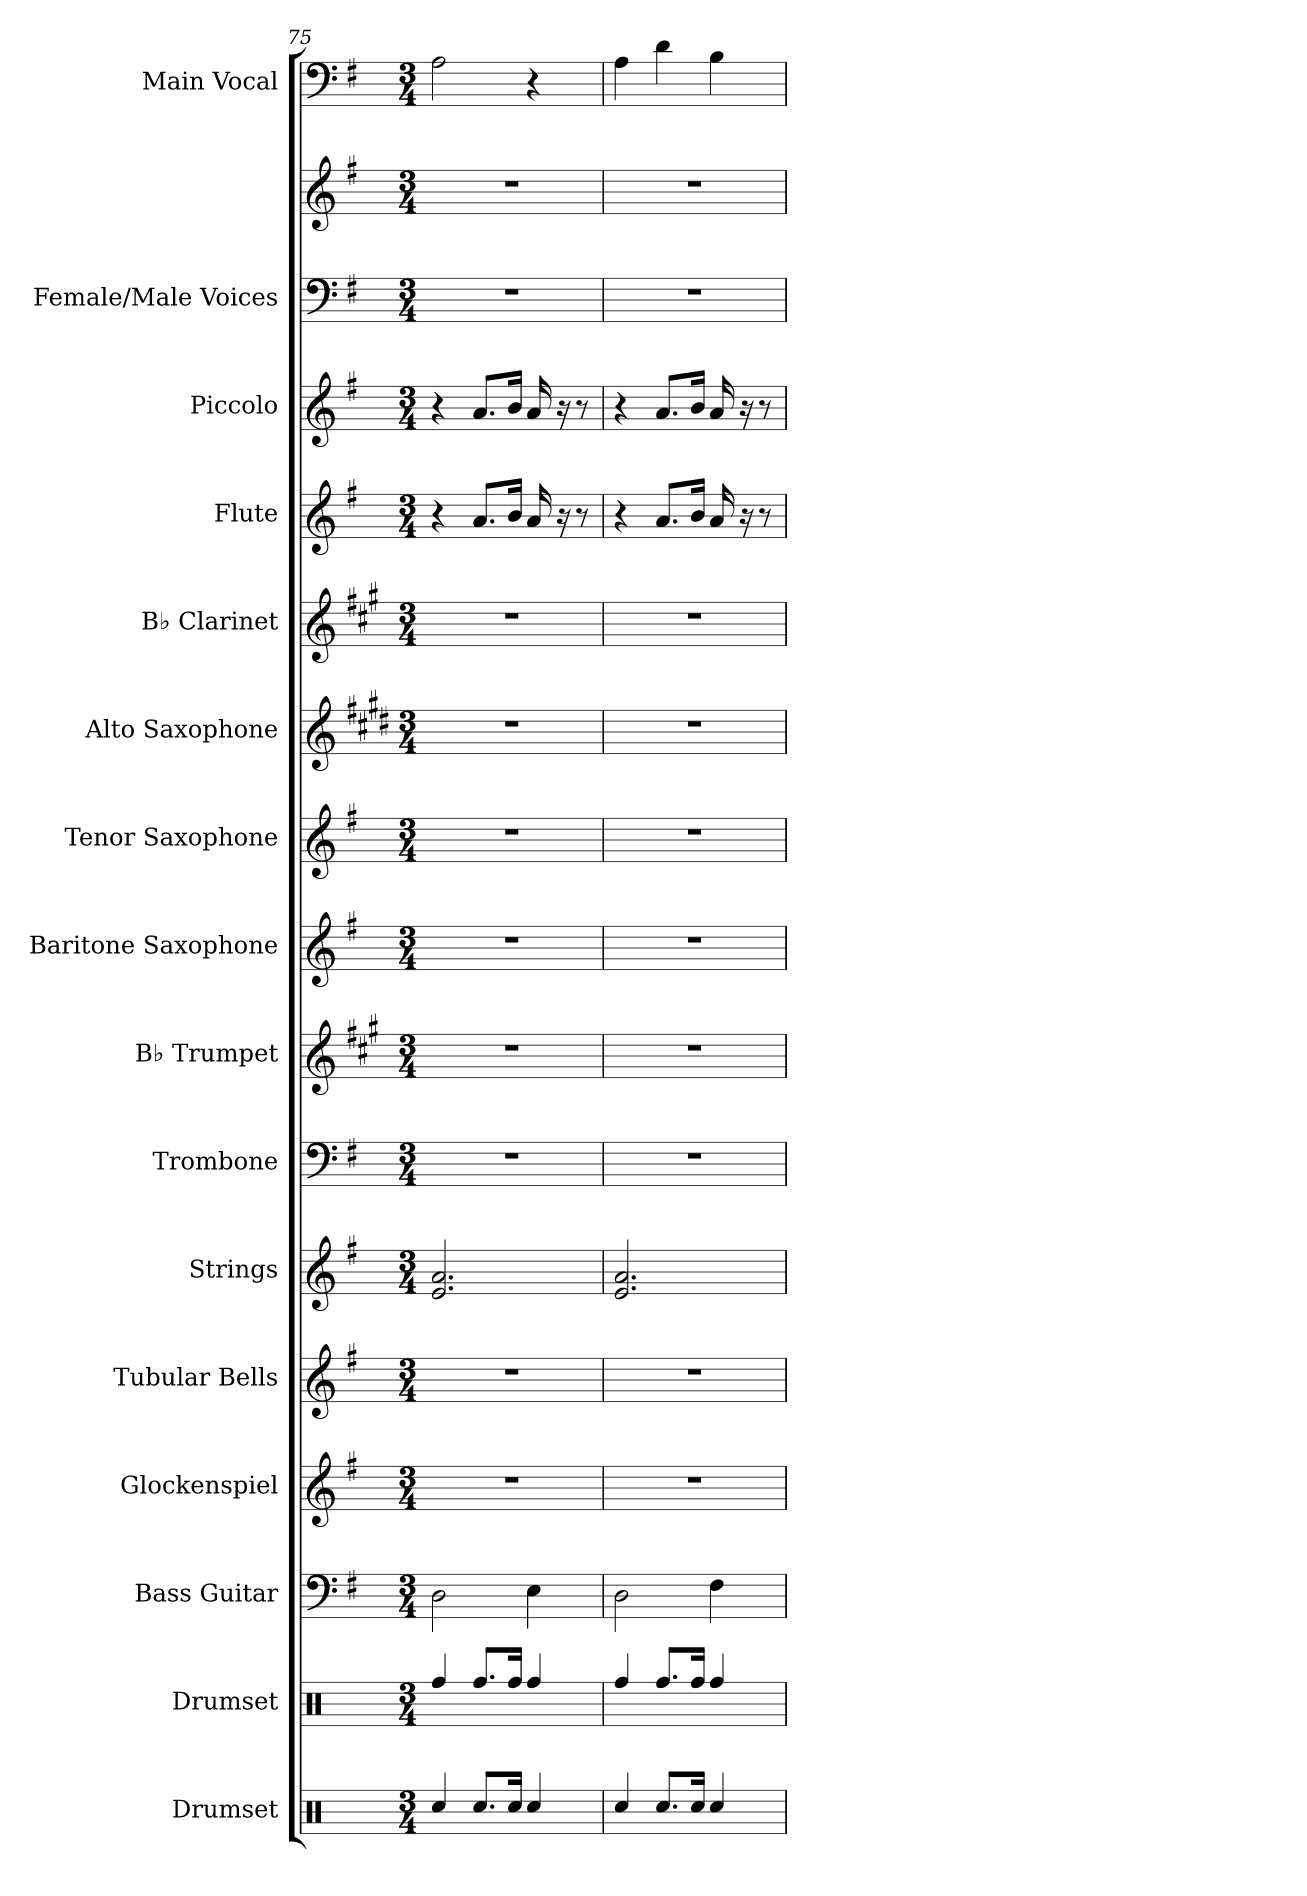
**kern	**kern	**kern	**kern	**kern	**kern	**kern	**kern	**kern	**kern	**kern	**kern	**kern	**kern	**kern	**kern	**kern
*part16	*part15	*part14	*part13	*part12	*part11	*part10	*part9	*part8	*part7	*part6	*part5	*part4	*part3	*part2	*part2	*part1
*staff17	*staff16	*staff15	*staff14	*staff13	*staff12	*staff11	*staff10	*staff9	*staff8	*staff7	*staff6	*staff5	*staff4	*staff3	*staff2	*staff1
*I"Drumset	*I"Drumset	*I"Bass Guitar	*I"Glockenspiel	*I"Tubular Bells	*I"Strings	*I"Trombone	*I"B♭ Trumpet	*I"Baritone Saxophone	*I"Tenor Saxophone	*I"Alto Saxophone	*I"B♭ Clarinet	*I"Flute	*I"Piccolo	*I"Female/Male Voices	*	*I"Main Vocal
*I'Drs.	*I'Drs.	*I'B. Guit.	*I'Glk.	*I'Tu. Be.	*I'St.	*I'Tbn.	*I'B♭ Tpt.	*I'Bar. Sax.	*I'T. Sax.	*I'A. Sax.	*I'B♭ Cl.	*I'Fl.	*I'Picc.	*I'Voices	*	*I'Main Vcl.
*clefX	*clefX	*clefF4	*clefG2	*clefG2	*clefG2	*clefF4	*clefG2	*clefG2	*clefG2	*clefG2	*clefG2	*clefG2	*clefG2	*clefF4	*clefG2	*clefF4
*	*	*ITrd7c12	*ITrd-14c-24	*	*	*	*ITrd1c2	*ITrd12c21	*ITrd8c14	*ITrd5c9	*ITrd1c2	*	*ITrd-7c-12	*	*	*
*k[]	*k[]	*k[f#]	*k[f#]	*k[f#]	*k[f#]	*k[f#]	*k[f#]	*k[f#]	*k[f#]	*k[f#]	*k[f#]	*k[f#]	*k[f#]	*k[f#]	*k[f#]	*k[f#]
*M3/4	*M3/4	*M3/4	*M3/4	*M3/4	*M3/4	*M3/4	*M3/4	*M3/4	*M3/4	*M3/4	*M3/4	*M3/4	*M3/4	*M3/4	*M3/4	*M3/4
=75	=75	=75	=75	=75	=75	=75	=75	=75	=75	=75	=75	=75	=75	=75	=75	=75
4Rcc/	4Rff/	2DD\	2.r	2.r	2.e/ 2.a/	2.r	2.r	2.r	2.r	2.r	2.r	4r	4r	2.r	2.r	2A\
8.Rcc/L	8.Rff/L	.	.	.	.	.	.	.	.	.	.	8.a/L	8.aa/L	.	.	.
16Rcc/Jk	16Rff/Jk	.	.	.	.	.	.	.	.	.	.	16b/Jk	16bb/Jk	.	.	.
4Rcc/	4Rff/	4EE\	.	.	.	.	.	.	.	.	.	16a/	16aa/	.	.	4r
.	.	.	.	.	.	.	.	.	.	.	.	16r	16r	.	.	.
.	.	.	.	.	.	.	.	.	.	.	.	8r	8r	.	.	.
=76	=76	=76	=76	=76	=76	=76	=76	=76	=76	=76	=76	=76	=76	=76	=76	=76
4Rcc/	4Rff/	2DD\	2.r	2.r	2.e/ 2.a/	2.r	2.r	2.r	2.r	2.r	2.r	4r	4r	2.r	2.r	4A\
8.Rcc/L	8.Rff/L	.	.	.	.	.	.	.	.	.	.	8.a/L	8.aa/L	.	.	4d\
16Rcc/Jk	16Rff/Jk	.	.	.	.	.	.	.	.	.	.	16b/Jk	16bb/Jk	.	.	.
4Rcc/	4Rff/	4FF#\	.	.	.	.	.	.	.	.	.	16a/	16aa/	.	.	4B\
.	.	.	.	.	.	.	.	.	.	.	.	16r	16r	.	.	.
.	.	.	.	.	.	.	.	.	.	.	.	8r	8r	.	.	.
=	=	=	=	=	=	=	=	=	=	=	=	=	=	=	=	=
*-	*-	*-	*-	*-	*-	*-	*-	*-	*-	*-	*-	*-	*-	*-	*-	*-
